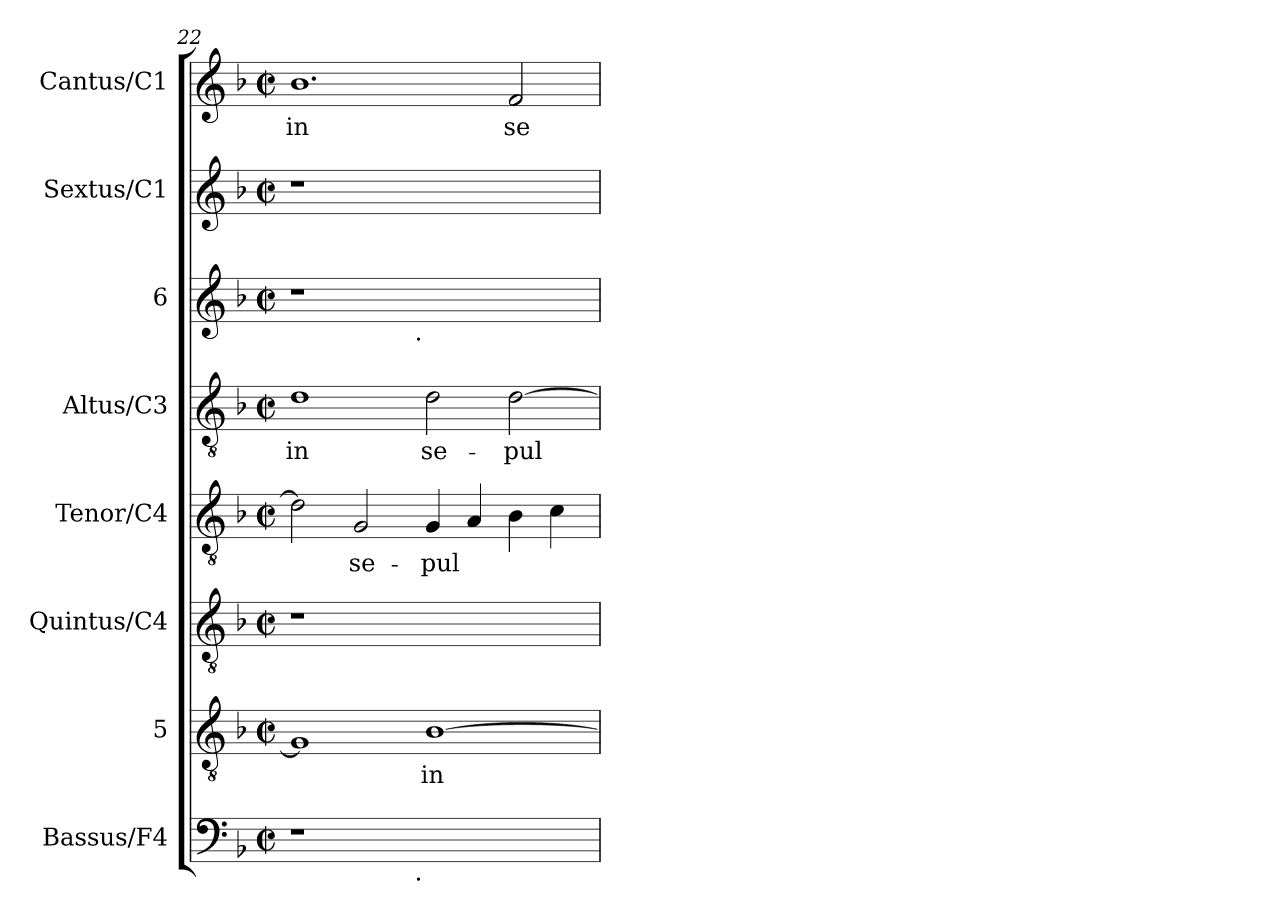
**kern	**kern	**text	**kern	**kern	**text	**kern	**text	**kern	**kern	**kern	**text
*part8	*part7	*part7	*part6	*part5	*part5	*part4	*part4	*part3	*part2	*part1	*part1
*staff8	*staff7	*staff7	*staff6	*staff5	*staff5	*staff4	*staff4	*staff3	*staff2	*staff1	*staff1
*I"Bassus/F4	*I"5	*	*I"Quintus/C4	*I"Tenor/C4	*	*I"Altus/C3	*	*I"6	*I"Sextus/C1	*I"Cantus/C1	*
*I'B	*	*	*	*I'T	*	*I'A	*	*	*	*I'C	*
*clefF4	*clefGv2	*	*clefGv2	*clefGv2	*	*clefGv2	*	*clefG2	*clefG2	*clefG2	*
*k[b-]	*k[b-]	*	*k[b-]	*k[b-]	*	*k[b-]	*	*k[b-]	*k[b-]	*k[b-]	*
*F:	*F:	*	*F:	*F:	*	*F:	*	*F:	*F:	*F:	*
*M2/2	*M2/2	*	*M2/2	*M2/2	*	*M2/2	*	*M2/2	*M2/2	*M2/2	*
*met(c|)	*met(c|)	*	*met(c|)	*met(c|)	*	*met(c|)	*	*met(c|)	*met(c|)	*met(c|)	*
=22	=22	=22	=22	=22	=22	=22	=22	=22	=22	=22	=22
!	!	!LO:LY:b:cj	!	!	!LO:LY:b:rj	!	!LO:LY:b:rj	!	!	!	!LO:LY:b:rj
*^	*	*	*	*	*	*	*	*^	*	*	*
1r	2ryy	1G]	.	1r	2d\]	.	1d	in	1r	2ryy	1r	1.b-	in
!	!	!	!	!	!	!LO:LY:b:rj	!	!	!	!	!	!	!
.	4...ryy	.	.	.	2G/	se-	.	.	.	4...ryy	.	.	.
!	!	!	!	!	!	!	!	!	!	!LO:TX:b:t=.	!	!	!
!	!LO:TX:b:t=.	!	!	!	!	!	!	!	!	!	!	!	!
.	1ryy	.	.	.	.	.	.	.	.	1ryy	.	.	.
!	!	!	!LO:LY:b:cj	!	!	!LO:LY:b:rj	!	!LO:LY:b:rj	!	!	!	!	!
1ryy	.	[>1B-	in	1ryy	4G/	-pul-	2d\	se-	1ryy	.	1ryy	.	.
!	!	!	!	!	!	!LO:LY:b:rj	!	!	!	!	!	!	!
.	.	.	.	.	4A/	--	.	.	.	.	.	.	.
!	!	!	!	!	!	!LO:LY:b:rj	!	!LO:LY:b:rj	!	!	!	!	!LO:LY:b:rj
.	.	.	.	.	4B-\	--	[>2d\	-pul-	.	.	.	2f/	se-
!	!	!	!	!	!	!LO:LY:b:rj	!	!	!	!	!	!	!
.	.	.	.	.	4c\	--	.	.	.	.	.	.	.
.	32ryy	.	.	.	.	.	.	.	.	32ryy	.	.	.
*v	*v	*	*	*	*	*	*	*	*v	*v	*	*	*
=	=	=	=	=	=	=	=	=	=	=	=
*-	*-	*-	*-	*-	*-	*-	*-	*-	*-	*-	*-
